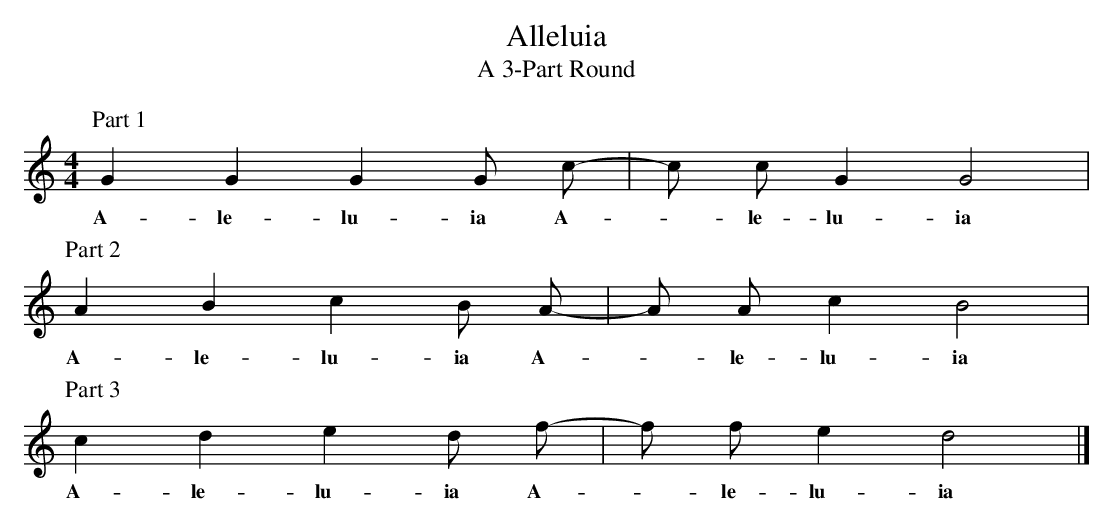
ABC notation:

X:1
T:Alleluia
T:A 3-Part Round
M:4/4
K:C
P:Part 1
L: 1/4
G G G G/ c/-| c/ c/ G G2 |
w:A-le-lu-ia A-*le-lu-ia
P:Part 2
A B c B/ A/-| A/ A/ c B2|
w:A-le-lu-ia A-*le-lu-ia
P:Part 3
c d e d/ f/-| f/ f/ e d2|]
w:A-le-lu-ia A-*le-lu-ia
